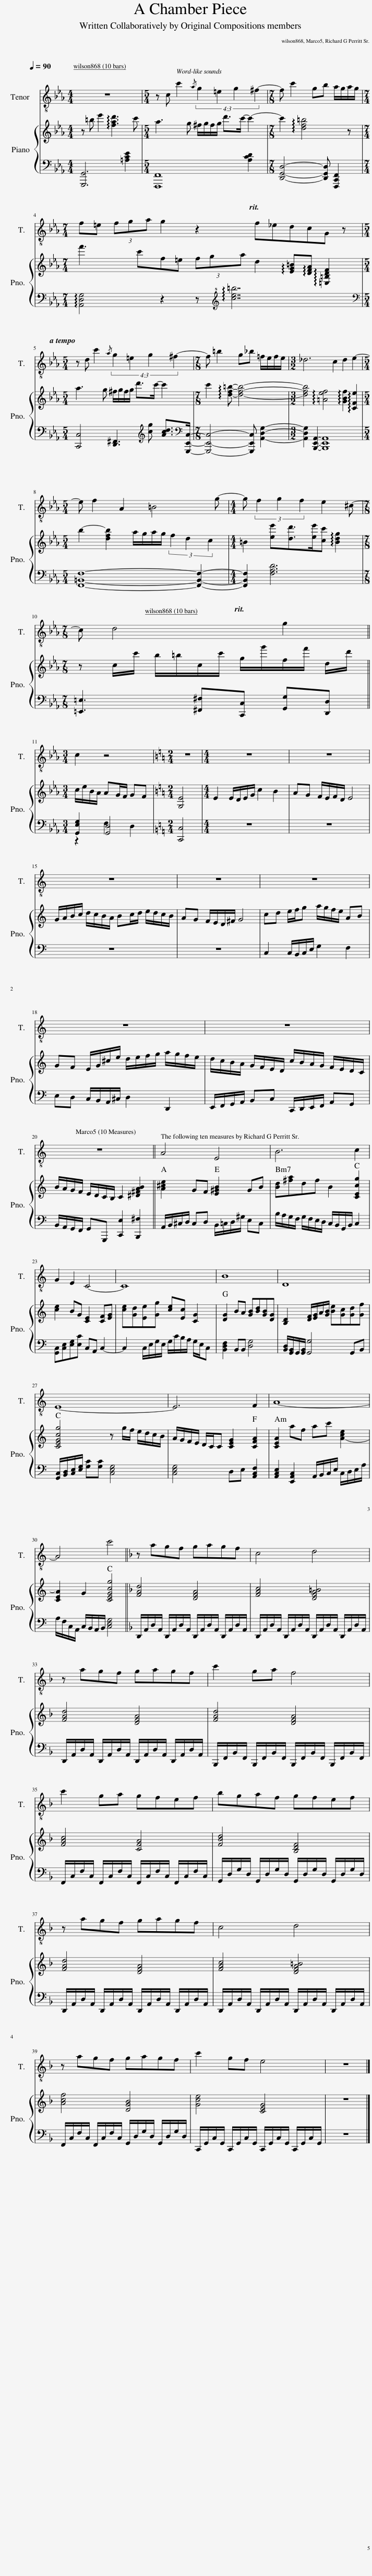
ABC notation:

X:1
%%score 1 { 2 | ( 3 4 ) }
L:1/8
Q:1/4=90
M:4/4
I:linebreak $
K:Eb
V:1 treble-8
V:2 treble
V:3 bass
V:4 bass
V:1
 z8 |[M:5/4] z c c'2{/a} (4:3:4g2 =e2 g2 ^f2- |[M:7/8] f c'2 gb a/g/a/g/ |$[M:7/4] f=e (3fga g2 z2[Q:1/4=85] f[Q:1/4=80]_e[Q:1/4=70]d[Q:1/4=60]c[Q:1/4=50]G z |$[M:5/4][Q:1/4=90] z d c'2{/a} (4:3:4g2 =e2 g2 ^f2- | %5
[M:7/8] f =b2 g_b =f/e/f/e/ |[M:3/2] _d6 c2 d2 e2- |$[M:5/4] e f2 A2 =B4 g- |[M:4/4] g (3f2 g2 f2 e2 ^c- |$[M:7/8] c d4 g2[Q:1/4=85][Q:1/4=80][Q:1/4=70][Q:1/4=60] ||$ %10
[M:3/4] c2 z4 |[K:C][M:2/4] z4 |[M:4/4] z8 | z8 |$ z8 | %15
 z8 | z8 |$ z8 | z8 |$ z8 || %20
 A4 E4 | B6 c2 |$ G2 E2 C4- | C8 | B8 | %25
 D8 |$ E8- | E6 F2 | A8- |$ A4 c'4 || %30
[K:F] z agf gagf | c4 d4 |$ z agf gagf | c'2 ga f4 |$ c'2 ga gfef | %35
 bgaf gfef |$ z agf gagf | c4 d4 |$ z agf gagf | c'2 gf e4 | %40
 z8 |] %41
V:2
 z =b e'2 !arpeggio![fad']3 c' |[M:5/4] a3 g ^f/g/f/g/ d'>c'- c'2- |[M:7/8] c'2 !arpeggio![df=b]4 z |$[M:7/4] f'3 c'f=e (3fga d2 !arpeggio![EG=B]!arpeggio![DFA] !arpeggio![=E,=B,DF]2 |$[M:5/4] a3 g ^f/g/f/g/ d'>c'- c'2 | %5
[M:7/8] c'2 !arpeggio![df=b]- [dfb]4- |[M:3/2] [dfb]4 !arpeggio![=Aef]4 !arpeggio![GBf]2 !arpeggio![CFe]2 |$[M:5/4] b2- [dfb]2 a/g/a/g/ (3f2 d2 c2 |[M:4/4] =B2 [ee'][dd']>[ee'][cc'] !arpeggio![Bdg]2 |$[M:7/8] z c/c'/ b/=b/c/c'/ g/g'/f/f'/ d/d'/ ||$ %10
[M:3/4] c/e/B/A/ AG/F/ GF |[K:C][M:2/4] [G,E]4 |[M:4/4] E2 E/D/E/G/ c2 B2 | AG F/E/F/D/ E4 |$ G/A/B/c/ d/c/B/A/ Bc/d/ e/d/c/B/ | %15
 AG F/E/D/^F/ G4 | cd e/f/g a/g/f/e/ AB |$ GF E/G/^c/e/ d/e/f/g/ a/g/f/e/ | d/c/B/A/ G/F/E/D/ c/B/A/G/ F/E/D/C/ |$ B/A/G/F/ E/D/C/B,/ C2 [^D^FAB]2 || %20
 [A^ce]2 GF [E^GB]2 GB | [Bd][^fa]df B2 [CEcg]2 |$ [ce]2 BG [CE]2 [CF][EG] | [ce][Gd][Ee][Gg] [ce][Ec] [CG]2 | [DG]2 BA [GB][Bd][GB][DG] | %25
 [B,D]2 [DF]/[EG]/A/[GB]/ [Be][Gc][Gd][Gf] |$ [CEGcg]4 z g/f/ e/d/c/B/ | A/G/F/E/ D/C/C [CEG]2 [CFA]2 | [CEA]2 af ac' [A-ce]2 |$ [CEA]2 G2 [CEGcg]4 || %30
[K:F] [FAd]4 [DFA]4 | [FAc]4 [DFA=B]4 |$ [FAd]4 [DFA]4 | [FAd]4 [DFA]4 |$ [FAc]4 [CFA]4 | %35
 [FBd]4 [B,DF]4 |$ [FAd]4 [DFA]4 | [FAc]4 [DFA=B]4 |$ [Acf]4 [DGB]4 | [Gce]4 [CEG]4 | %40
 z8 |] %41
V:3
 [G,,,G,,]6 [=A,CE]2 |[M:5/4] [F,,,F,,]8 [A,CD]2 |[M:7/8] [D,,G,,D,]4- [D,,G,,D,] [F,,,C,,F,,]2 |$[M:7/4] !arpeggio![A,,D,G,]4 z2 z[K:treble+8] !arpeggio![ce=b]7 |$[M:5/4][K:bass] [C,,C,]4 [D,,^F,,]3[K:treble] [cg] [Acd]>[K:bass][G,,,E,,C,]- | %5
[M:7/8] [G,,,E,,C,]4- [G,,,E,,C,] [A,,D,G,]2- |[M:3/2] [A,,D,G,]2 [B,,,E,,A,,]2- [B,,,E,,A,,]8 |$[M:5/4] [F,,=B,,F,]8- [F,,B,,F,]2- |[M:4/4] [F,,B,,F,]2 [F,A,D]6 |$[M:7/8] [=E,,=E,]3 [^F,,^F,][C,,C,] [G,,G,][D,,D,] ||$ %10
[M:3/4] [G,,E,G,]2 [G,,D,]4 |[K:C][M:2/4] [C,,C,]4 |[M:4/4] z8 | z8 |$ z8 | %15
 z8 | C,2 C,/B,,/C,/E,/ G,2 F,2 |$ E,D, C,/B,,/A,,/^C,/ D,2 D,,2 | E,,/F,,/G,,/A,,/ B,,C, C,,/D,,/E,,/F,,/ A,,G,, |$ B,,/A,,/G,,/F,,/ G,,G,,, [C,,E,]2 [B,,,^F,]2 || %20
 A,,/B,,/^C,/D,/ C,D, B,,/=C,/D,/^G,/ E,C, | B,/A,/G,/F,/ G,/F,/E,/D,/ C,/B,,/G,,/B,,/ C,2 |$ [G,,C,][C,E,][E,G,][E,C] C,A,, C,2- | C,2 C,/E,/G,/E,/ G,/C/B,/A,/ G,/E,/C, | [B,,D,F,]2 B,,B,, [D,G,]4 | %25
 [B,,D,]/[G,,B,,]/G,,/[G,,B,,]/ [G,,G,]4 G,,B,, |$ [G,,C,]/[B,,D,]/[C,E,]/[E,G,]/ [G,C][G,C] [C,E,G,]4 | [C,E,G,]4 D,E, [A,,C,F,]2 | [A,,C,E,]2 [E,,A,,C,]2 A,,/B,,/C,/E,/ C,/D,/E,/A,/ |$ A,/F,/C,/A,,/ C,/B,,/A,,/B,,/ [C,E,G,]4 || %30
[K:F]!ped! D,,/A,,/D,/A,,/ D,,/A,,/D,/A,,/ D,,/A,,/D,/A,,/ D,,/A,,/D,/A,,/ | D,,/A,,/D,/A,,/ D,,/A,,/D,/A,,/ D,,/A,,/D,/A,,/ D,,/A,,/D,/A,,/!ped-up! |$!ped! D,,/A,,/D,/A,,/ D,,/A,,/D,/A,,/ D,,/A,,/D,/A,,/ D,,/A,,/D,/A,,/!ped-up! |!ped! B,,,/F,,/B,,/F,,/ B,,,/F,,/B,,/F,,/ B,,,/F,,/B,,/F,,/ B,,,/F,,/B,,/F,,/!ped-up! |$!ped! F,,/C,/F,/C,/ F,,/C,/F,/C,/ F,,/C,/F,/C,/ F,,/C,/F,/C,/ | %35
 G,,/D,/G,/D,/ G,,/D,/G,/D,/ G,,/D,/G,/D,/ G,,/D,/G,/D,/!ped-up! |$!ped! D,,/A,,/D,/A,,/ D,,/A,,/D,/A,,/ D,,/A,,/D,/A,,/ D,,/A,,/D,/A,,/!ped-up! |!ped! D,,/A,,/D,/A,,/ D,,/A,,/D,/A,,/ D,,/A,,/D,/A,,/ D,,/A,,/D,/A,,/!ped-up! |$!ped! F,,/C,/F,/C,/ F,,/C,/F,/C,/!ped-up!!ped! G,,/D,/G,/D,/ G,,/D,/G,/D,/!ped-up! |!ped! C,,/G,,/C,/G,,/ C,,/G,,/C,/G,,/ C,,/G,,/C,/G,,/ C,,/G,,/C,/G,,/!ped-up! | %40
 z8 |] %41
V:4
 x8 |[M:5/4] x10 |[M:7/8] x7 |$[M:7/4] x7[K:treble+8] x7 |$[M:5/4][K:bass] x7[K:treble] x5/2[K:bass] x/ | %5
[M:7/8] x7 |[M:3/2] x12 |$[M:5/4] x10 |[M:4/4] x8 |$[M:7/8] x7 ||$ %10
[M:3/4] z2 F,2 D,2 |[K:C][M:2/4] x4 |[M:4/4] x8 | x8 |$ x8 | %15
 x8 | x8 |$ x8 | x8 |$ x8 || %20
 x8 | x8 |$ x8 | x8 | x8 | %25
 x8 |$ x8 | x8 | x8 |$ x8 || %30
[K:F] x8 | x8 |$ x8 | x8 |$ x8 | %35
 x8 |$ x8 | x8 |$ x8 | x8 | %40
 x8 |] %41
